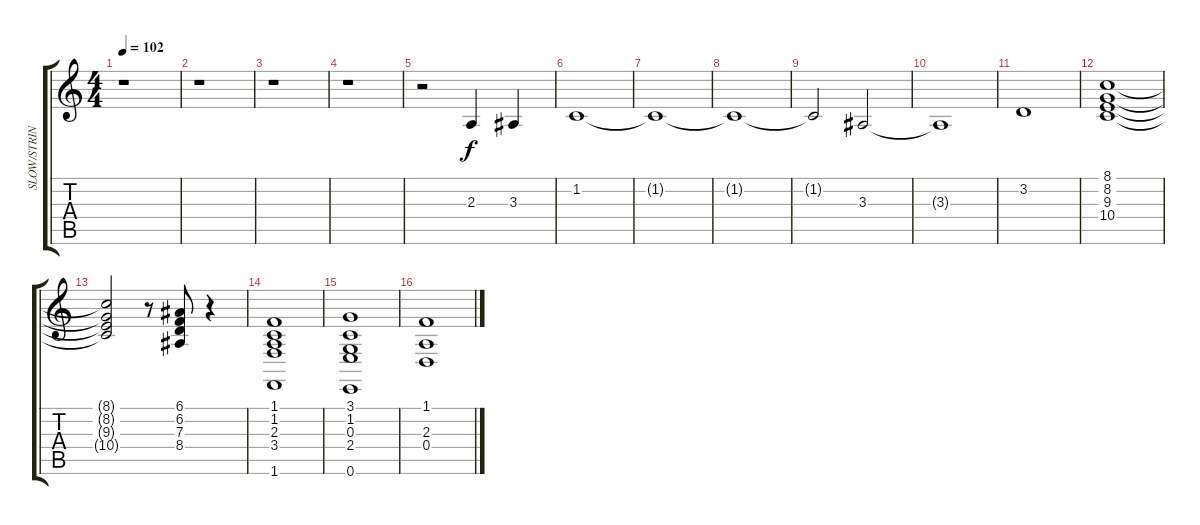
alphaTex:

\track ("SLOW/STRINGS" "SLOW/STRIN") {instrument stringensemble2}
\staff {score tabs}
\tuning (E4 B3 G3 D3 A2 E2) {hide}
\ts (4 4)
\tempo 102
\clef g2
\ks c
r.1{dy f} |
r.1 |
r.1 |
r.1 |
r.2 2.3.4 3.3.4 |
1.2.1 |
1.2{t}.1 |
1.2{t}.1 |
1.2{t}.2 3.3.2 |
3.3{t}.1 |
3.2.1 |
(8.1 8.2 9.3 10.4).1 |
(8.1{t} 8.2{t} 9.3{t} 10.4{t}).2 r.8 (6.1 6.2 7.3 8.4).8 r.4 |
(1.1 1.2 2.3 3.4 1.6).1 |
(3.1 1.2 0.3 2.4 0.6).1 |
(1.1 2.3 0.4).1
